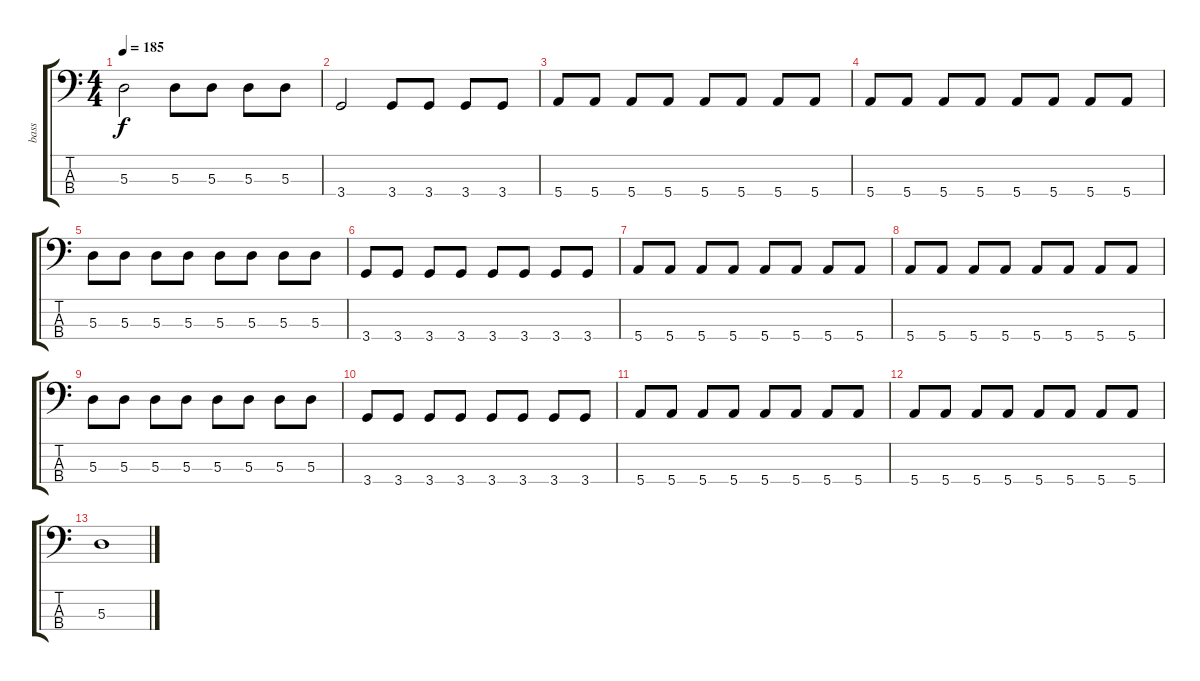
\track ("bass" "bass") {instrument electricbasspick}
\staff {score tabs}
\tuning (G2 D2 A1 E1) {hide}
\ts (4 4)
\tempo 185
\clef f4
\ks c
5.3.2{dy f} 5.3.8 5.3.8 5.3.8 5.3.8 |
3.4.2 3.4.8 3.4.8 3.4.8 3.4.8 |
5.4.8 5.4.8 5.4.8 5.4.8 5.4.8 5.4.8 5.4.8 5.4.8 |
5.4.8 5.4.8 5.4.8 5.4.8 5.4.8 5.4.8 5.4.8 5.4.8 |
5.3.8 5.3.8 5.3.8 5.3.8 5.3.8 5.3.8 5.3.8 5.3.8 |
3.4.8 3.4.8 3.4.8 3.4.8 3.4.8 3.4.8 3.4.8 3.4.8 |
5.4.8 5.4.8 5.4.8 5.4.8 5.4.8 5.4.8 5.4.8 5.4.8 |
5.4.8 5.4.8 5.4.8 5.4.8 5.4.8 5.4.8 5.4.8 5.4.8 |
5.3.8 5.3.8 5.3.8 5.3.8 5.3.8 5.3.8 5.3.8 5.3.8 |
3.4.8 3.4.8 3.4.8 3.4.8 3.4.8 3.4.8 3.4.8 3.4.8 |
5.4.8 5.4.8 5.4.8 5.4.8 5.4.8 5.4.8 5.4.8 5.4.8 |
5.4.8 5.4.8 5.4.8 5.4.8 5.4.8 5.4.8 5.4.8 5.4.8 |
5.3.1
